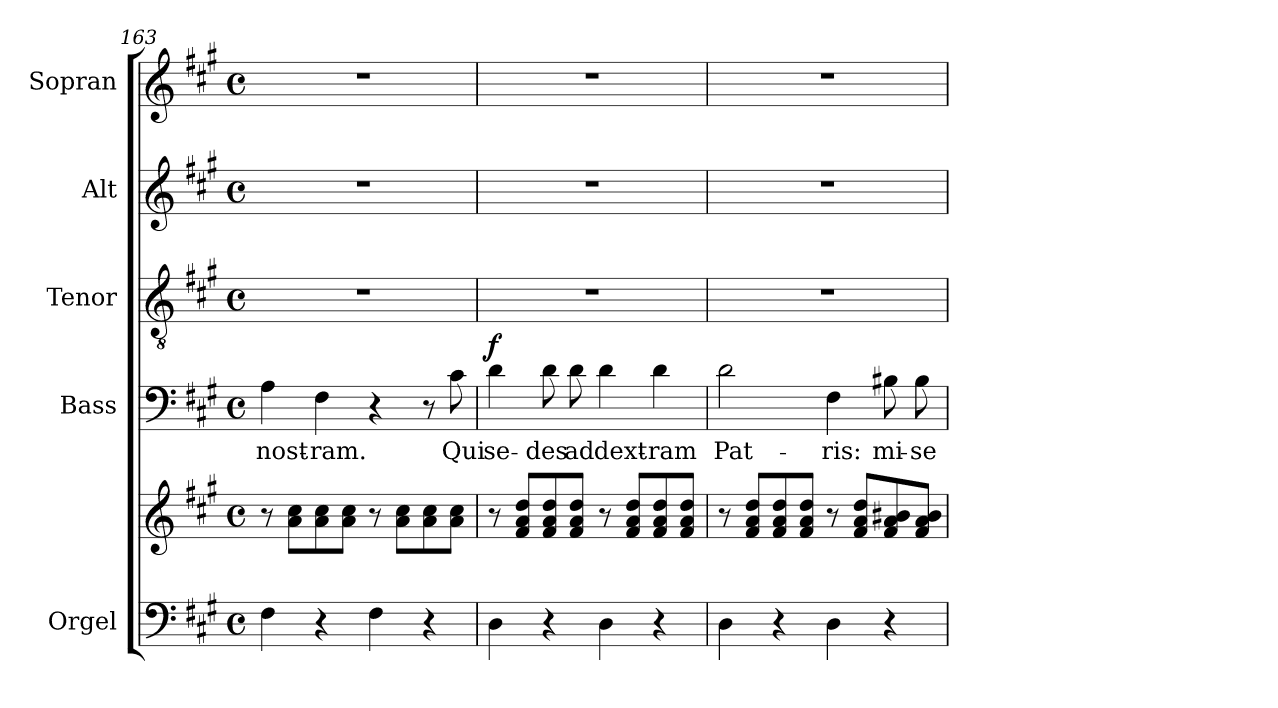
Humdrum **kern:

**kern	**kern	**kern	**text	**dynam	**kern	**kern	**kern
*part5	*part5	*part4	*part4	*part4	*part3	*part2	*part1
*staff6	*staff5	*staff4	*staff4	*staff4	*staff3	*staff2	*staff1
*I"Orgel	*	*I"Bass	*	*	*I"Tenor	*I"Alt	*I"Sopran
*I'Org.	*	*I'B.	*	*	*I'T.	*I'A.	*I'S.
*clefF4	*clefG2	*clefF4	*	*	*clefGv2	*clefG2	*clefG2
*k[f#c#g#]	*k[f#c#g#]	*k[f#c#g#]	*	*	*k[f#c#g#]	*k[f#c#g#]	*k[f#c#g#]
*A:	*A:	*A:	*	*	*A:	*A:	*A:
*M4/4	*M4/4	*M4/4	*	*	*M4/4	*M4/4	*M4/4
*met(c)	*met(c)	*met(c)	*	*	*met(c)	*met(c)	*met(c)
=163	=163	=163	=163	=163	=163	=163	=163
!	!	!	!LO:LY:b	!	!	!	!
4F#\	8r	4A\	nost-	.	1r	1r	1r
.	8a\ 8cc#\L	.	.	.	.	.	.
!	!	!	!LO:LY:b	!	!	!	!
4r	8a\ 8cc#\	4F#\	-ram.	.	.	.	.
.	8a\ 8cc#\J	.	.	.	.	.	.
4F#\	8r	4r	.	.	.	.	.
.	8a\ 8cc#\L	.	.	.	.	.	.
4r	8a\ 8cc#\	8r	.	.	.	.	.
!	!	!	!LO:LY:b	!	!	!	!
.	8a\ 8cc#\J	8c#\	Qui	.	.	.	.
=164	=164	=164	=164	=164	=164	=164	=164
!	!	!	!LO:LY:b	!LO:DY:a	!	!	!
4D\	8r	4d\	se-	f	1r	1r	1r
.	8f#/ 8a/ 8dd/L	.	.	.	.	.	.
!	!	!	!LO:LY:b	!	!	!	!
4r	8f#/ 8a/ 8dd/	8d\	-des	.	.	.	.
!	!	!	!LO:LY:b	!	!	!	!
.	8f#/ 8a/ 8dd/J	8d\	ad	.	.	.	.
!	!	!	!LO:LY:b	!	!	!	!
4D\	8r	4d\	dext-	.	.	.	.
.	8f#/ 8a/ 8dd/L	.	.	.	.	.	.
!	!	!	!LO:LY:b	!	!	!	!
4r	8f#/ 8a/ 8dd/	4d\	-ram	.	.	.	.
.	8f#/ 8a/ 8dd/J	.	.	.	.	.	.
!!LO:LB:g=z
=165	=165	=165	=165	=165	=165	=165	=165
!	!	!	!LO:LY:b	!	!	!	!
4D\	8r	2d\	Pat-	.	1r	1r	1r
.	8f#/ 8a/ 8dd/L	.	.	.	.	.	.
4r	8f#/ 8a/ 8dd/	.	.	.	.	.	.
.	8f#/ 8a/ 8dd/J	.	.	.	.	.	.
!	!	!	!LO:LY:b	!	!	!	!
4D\	8r	4F#\	-ris:	.	.	.	.
.	8f#/ 8a/ 8dd/L	.	.	.	.	.	.
!	!	!	!LO:LY:b	!	!	!	!
4r	8f#/ 8a/ 8b#X/	8B#X\	mi-	.	.	.	.
!	!	!	!LO:LY:b	!	!	!	!
.	8f#/ 8a/ 8b#/J	8B#\	-se-	.	.	.	.
=	=	=	=	=	=	=	=
*-	*-	*-	*-	*-	*-	*-	*-
